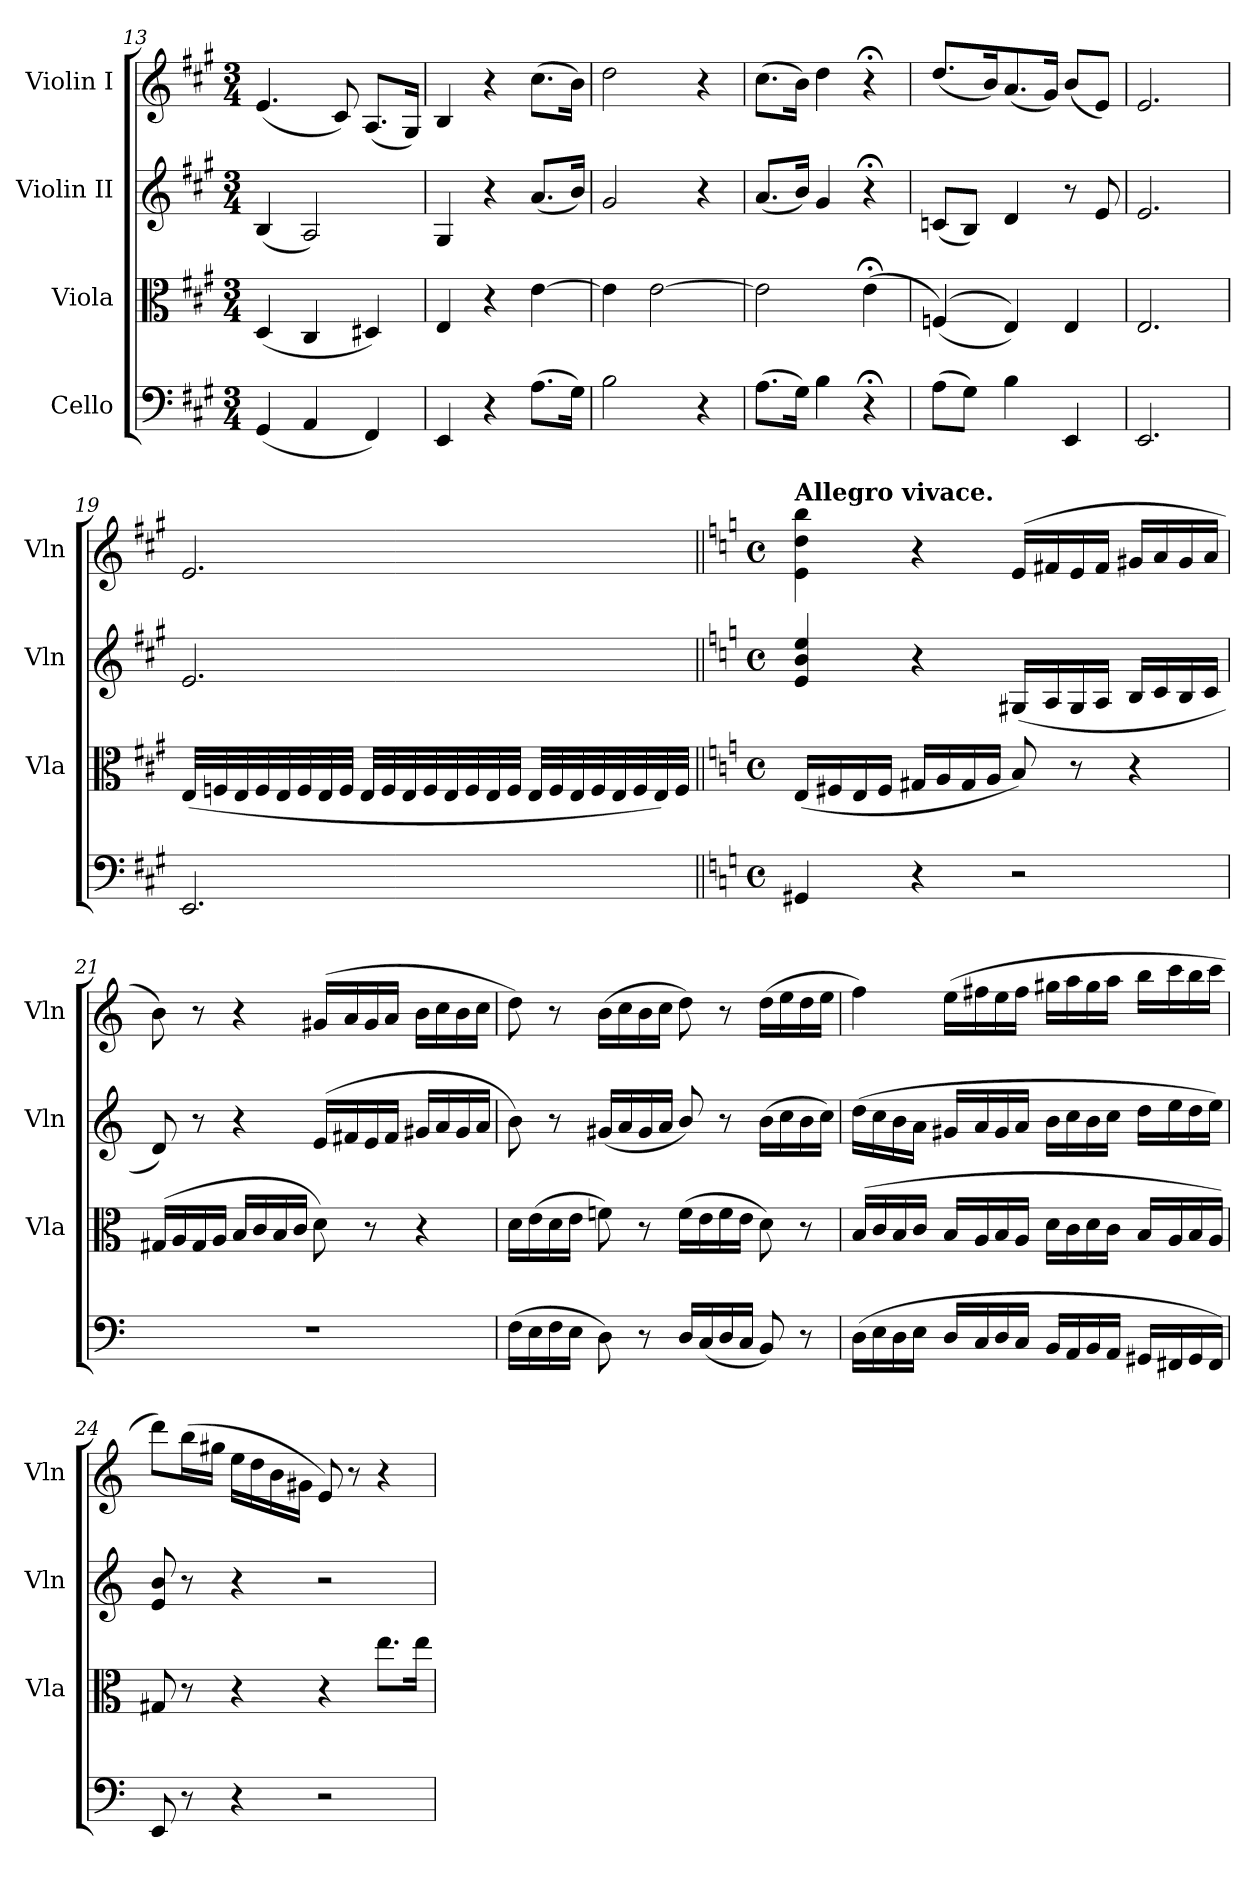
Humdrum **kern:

**kern	**kern	**kern	**kern
*part4	*part3	*part2	*part1
*staff4	*staff3	*staff2	*staff1
*I"Cello	*I"Viola	*I"Violin II	*I"Violin I
*	*I'Vla	*I'Vln	*I'Vln
*clefF4	*clefC3	*clefG2	*clefG2
*k[f#c#g#]	*k[f#c#g#]	*k[f#c#g#]	*k[f#c#g#]
*M3/4	*M3/4	*M3/4	*M3/4
=13	=13	=13	=13
(<4GG#/	(<4D/	(<4B/	(<4.e/
4AA/	4C#/	2A/)	.
.	.	.	8c#/)
4FF#/)	4D#X/)	.	(<8.A/L
.	.	.	16G#/Jk)
=14	=14	=14	=14
4EE/	4E/	4G#/	4B/
4r	4r	4r	4r
(>8.A\L	[4e\	(<8.a/L	(>8.cc#\L
16G#\Jk)	.	16b/Jk)	16b\Jk)
=15	=15	=15	=15
2B\	4e\]	2g#/	2dd\
.	[2e\	.	.
4r	.	4r	4r
=16	=16	=16	=16
(>8.A\L	2e\]	(<8.a/L	(>8.cc#\L
16G#\Jk)	.	16b/Jk)	16b\Jk)
4B\	.	4g#/	4dd\
4r;<	(>4e;<\	4r;<	4r;<
!!LO:LB:g=z
=17	=17	=17	=17
(>8A\L	(<(<4Fn/)	(<8cn/L	(<8.dd/L
8G#\J)	.	8B/J)	.
.	.	.	16b/K)
4B\	4E/))	4d/	(<8.a/
.	.	.	16g#/Jk)
4EE/	4E/	8r	(<8b/L
.	.	8e/	8e/J)
=18	=18	=18	=18
2.EE/	2.E/	2.e/	2.e/
=19	=19	=19	=19
2.EE/	(<32E/LLL	2.e/	2.e/
.	32Fn/	.	.
.	32E/	.	.
.	32F/	.	.
.	32E/	.	.
.	32F/	.	.
.	32E/	.	.
.	32F/JJJ	.	.
.	32E/LLL	.	.
.	32F/	.	.
.	32E/	.	.
.	32F/	.	.
.	32E/	.	.
.	32F/	.	.
.	32E/	.	.
.	32F/JJJ	.	.
.	32E/LLL	.	.
.	32F/	.	.
.	32E/	.	.
.	32F/	.	.
.	32E/	.	.
.	32F/	.	.
.	32E/)	.	.
.	32F/JJJ	.	.
=20||	=20||	=20||	=20||
*k[]	*k[]	*k[]	*k[]
*M4/4	*M4/4	*M4/4	*M4/4
*met(c)	*met(c)	*met(c)	*met(c)
!	!	!	!LO:TX:a:B:t=Allegro vivace.
4GG#X/	(<16E/LL	4e/ 4b/ 4ee/	4e\ 4dd\ 4bb\
.	16F#X/	.	.
.	16E/	.	.
.	16F#/JJ	.	.
4r	16G#X/LL	4r	4r
.	16A/	.	.
.	16G#/	.	.
.	16A/JJ	.	.
2r	8B/)	(<16G#X/LL	(<16e/LL
.	.	16A/	16f#X/
.	8r	16G#/	16e/
.	.	16A/JJ	16f#/JJ
.	4r	16B/LL	16g#X/LL
.	.	16c/	16a/
.	.	16B/	16g#/
.	.	16c/JJ	16a/JJ
=21	=21	=21	=21
1r	(>16G#X/LL	8d/)	8b\)
.	16A/	.	.
.	16G#/	8r	8r
.	16A/JJ	.	.
.	16B/LL	4r	4r
.	16c/	.	.
.	16B/	.	.
.	16c/JJ	.	.
.	8d\)	(<16e/LL	(>16g#X/LL
.	.	16f#X/	16a/
.	8r	16e/	16g#/
.	.	16f#/JJ	16a/JJ
.	4r	16g#X/LL	16b\LL
.	.	16a/	16cc\
.	.	16g#/	16b\
.	.	16a/JJ	16cc\JJ
!!LO:LB:g=z
=22	=22	=22	=22
(>16F\LL	16d\LL	8b\)	8dd\)
16E\	(>16e\	.	.
16F\	16d\	8r	8r
16E\JJ	16e\JJ	.	.
8D\)	8fn\)	(<16g#X/LL	(>16b\LL
.	.	16a/	16cc\
8r	8r	16g#/	16b\
.	.	16a/JJ	16cc\JJ
16D/LL	(>16f\LL	8b/)	8dd\)
(<16C/	16e\	.	.
16D/	16f\	8r	8r
16C/JJ	16e\JJ	.	.
8BB/)	8d\)	(>16b\LL	(>16dd\LL
.	.	16cc\	16ee\
8r	8r	16b\	16dd\
.	.	16cc\JJ)	16ee\JJ
=23	=23	=23	=23
(>16D\LL	(>16B/LL	(>16dd\LL	4ff\)
16E\	16c/	16cc\	.
16D\	16B/	16b\	.
16E\JJ	16c/JJ	16a\JJ	.
16D/LL	16B/LL	16g#X/LL	(>16ee\LL
16C/	16A/	16a/	16ff#X\
16D/	16B/	16g#/	16ee\
16C/JJ	16A/JJ	16a/JJ	16ff#\JJ
16BB/LL	16d\LL	16b\LL	16gg#X\LL
16AA/	16c\	16cc\	16aa\
16BB/	16d\	16b\	16gg#\
16AA/JJ	16c\JJ	16cc\JJ	16aa\JJ
16GG#X/LL	16B/LL	16dd\LL	16bb\LL
16FF#X/	16A/	16ee\	16ccc\
16GG#/	16B/	16dd\	16bb\
16FF#/JJ)	16A/JJ)	16ee\JJ)	16ccc\JJ
=24	=24	=24	=24
8EE/	8G#X/	8e/ 8b/	8ddd\L)
8r	8r	8r	(>16bb\L
.	.	.	16gg#X\JJ
4r	4r	4r	16ee\LL
.	.	.	16dd\
.	.	.	16b\
.	.	.	16g#X\JJ
2r	4r	2r	8e/)
.	.	.	8r
.	8.ee\L	.	4r
.	16ee\Jk	.	.
=	=	=	=
*-	*-	*-	*-
